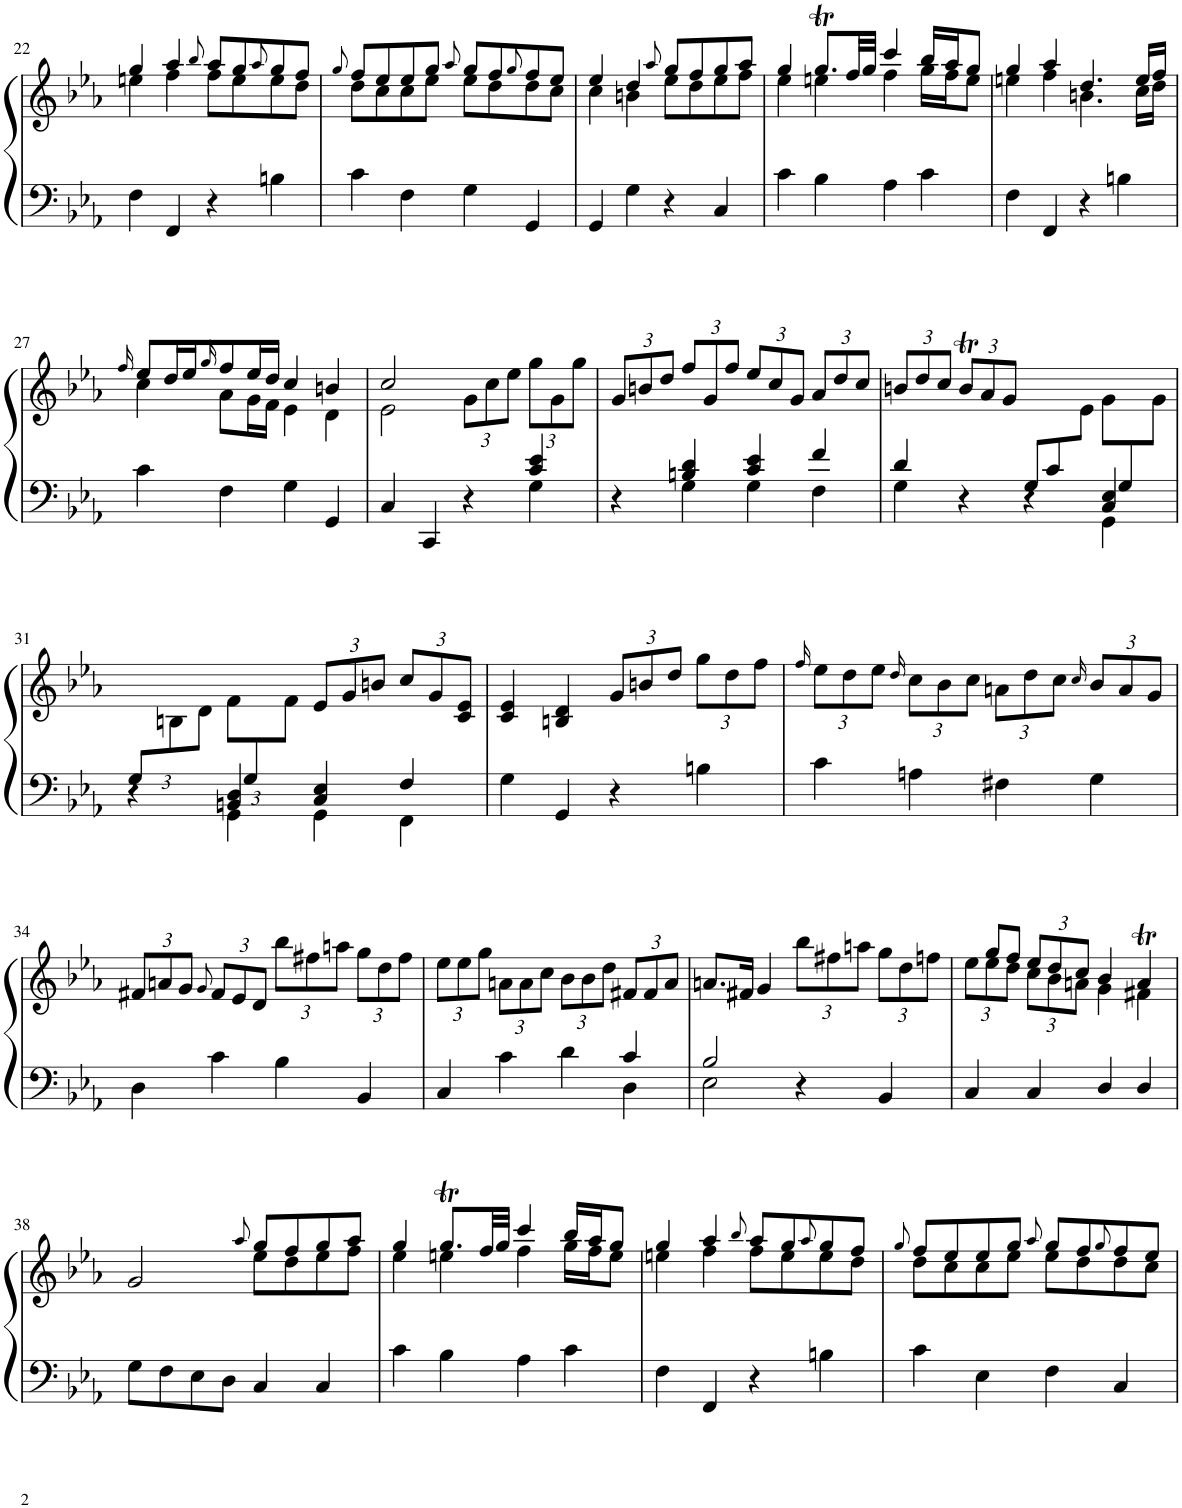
**kern	**kern
*part1	*part1
*staff2	*staff1
*I"Piano	*
*I'Pno.	*
!!LO:PB:g=z
*clefF4	*clefG2
*k[b-e-a-]	*k[b-e-a-]
*M2/2	*M2/2
*met(c|)	*met(c|)
=22	=22
*	*^
4F\	4gg/	4een\
4FF/	4aa-/	4ff\
.	8qbb-/	.
4r	8aa-/L	8ff\L
.	8gg/	8ee\
.	8qaa-/	.
4Bn\	8gg/	8ee\
.	8ff/J	8dd\J
=23	=23	=23
.	8qgg/	.
4c\	8ff/L	8dd\L
.	8ee-/	8cc\
4F\	8ee-/	8cc\
.	8gg/J	8ee-\J
.	8qaa-/	.
4G\	8gg/L	8ee-\L
.	8ff/	8dd\
.	8qgg/	.
4GG/	8ff/	8dd\
.	8ee-/J	8cc\J
=24	=24	=24
4GG/	4ee-/	4cc\
4G\	4dd/	4bn\
.	8qaa-/	.
4r	8gg/L	8ee-\L
.	8ff/	8dd\
4C/	8gg/	8ee-\
.	8aa-/J	8ff\J
=25	=25	=25
4c\	4gg/	4ee-\
4B-\	8.ggt/L	4een\
.	32ff/LL	.
.	32gg/JJJ	.
4A-\	4ccc/	4ff\
4c\	16bb-/LL	16gg\LL
.	16aa-/J	16ff\J
.	8gg/J	8ee\J
=26	=26	=26
4F\	4gg/	4een\
4FF/	4aa-/	4ff\
4r	4.dd/	4.bn\
4Bn\	.	.
.	16ee/LL	16cc\LL
.	16ff/JJ	16dd\JJ
!!LO:LB:g=z	!!
=27	=27	=27
.	16qff/	.
4c\	8ee-/L	4cc\
.	16dd/L	.
.	16ee-/J	.
.	16qgg/	.
4F\	8ff/	8a-\L
.	16ee-/L	16g\L
.	16dd/JJ	16f\JJ
4G\	4cc/	4e-\
4GG/	4bn/	4d\
=28	=28	=28
*^	*	*
4C/	2.ryy	2cc/	2e-\
4CC/	.	.	.
*	*	*Xbrackettup	*
4r	.	12g\L	2ryy
.	.	12cc\	.
.	.	12ee-\J	.
4c/ 4e-/	4G\	12gg\L	.
.	.	12g\	.
.	.	12gg\J	.
*	*	*v	*v
=29	=29	=29
4r	4ryy	12g/L
.	.	12bn/
.	.	12dd/J
4Bn/ 4d/	4G\	12ff/L
.	.	12g/
.	.	12ff/J
4c/ 4e-/	4G\	12ee-/L
.	.	12cc/
.	.	12g/J
4f/	4F\	12a-/L
.	.	12dd/
.	.	12cc/J
=30	=30	=30
*	*^	*
2ryy	4d/	4G\	12bn/L
.	.	.	12dd/
.	.	.	12cc/J
.	4r	2ryy	12bt/L
.	.	.	12a-/
.	.	.	12g/J
*Xbrackettup	*	*	*
12G/L	4r	.	6ryy
12c/	.	.	.
6ryy	.	.	12e-\J
.	4C/ 4E-/	4GG\	12g\L
12G/	.	.	12ryy
12ryy	.	.	12g\J
!!LO:LB:g=z
=31	=31	=31	=31
12G/L	4r	4ryy	12ryy
4ryy	.	.	12Bn\
.	.	.	12d\J
.	4BBn/ 4D/	4GG\	12f\L
12G/	.	.	12ryy
12%7ryy	.	.	12f\J
.	4C/ 4E-/	4GG\	12e-/L
.	.	.	12g/
.	.	.	12bn/J
.	4F/	4FF\	12cc/L
.	.	.	12g/
.	.	.	12c/ 12e-/J
*v	*v	*v	*
=32	=32
4G\	4c/ 4e-/
4GG/	4Bn/ 4d/
4r	12g/L
.	12bn/
.	12dd/J
4Bn\	12gg\L
.	12dd\
.	12ff\J
=33	=33
.	16qff/
4c\	12ee-\L
.	12dd\
.	12ee-\J
.	16qdd/
4An\	12cc\L
.	12b-\
.	12cc\J
4F#X\	12an\L
.	12dd\
.	12cc\J
.	16qcc/
4G\	12b-/L
.	12a/
.	12g/J
!!LO:LB:g=z
=34	=34
4D\	12f#X/L
.	12an/
.	12g/J
.	8qg/
4c\	12f#/L
.	12e-/
.	12d/J
4B-\	12bb-\L
.	12ff#X\
.	12aan\J
4BB-/	12gg\L
.	12dd\
.	12ff#\J
=35	=35
*^	*
4C/	2.ryy	12ee-\L
.	.	12ee-\
.	.	12gg\J
4c\	.	12an\L
.	.	12a\
.	.	12cc\J
4d\	.	12b-\L
.	.	12b-\
.	.	12dd\J
4c/	4D\	12f#X/L
.	.	12f#/
.	.	12a/J
=36	=36	=36
2B-/	2E-\	8.an/L
.	.	16f#X/Jk
.	.	4g/
4r	2ryy	12bb-\L
.	.	12ff#X\
.	.	12aan\J
4BB-/	.	12gg\L
.	.	12dd\
.	.	12ffn\J
*v	*v	*
=37	=37
*	*^
*	*	*brackettup
4C/	12ee-\L	12ryy
.	12ee-\	12gg/L
.	12dd\J	12ff/J
*	*Xbrackettup	*
4C/	12cc\L	12ee-/L
.	12b-\	12dd/
.	12an\J	12cc/J
4D/	4b-/	4g\
4D/	4at/	4f#X\
!!LO:LB:g=z	!!
=38	=38	=38
8G\L	2g/	2ryy
8F\	.	.
8E-\	.	.
8D\J	.	.
.	8qaa-/	.
4C/	8gg/L	8ee-\L
.	8ff/	8dd\
4C/	8gg/	8ee-\
.	8aa-/J	8ff\J
=39	=39	=39
4c\	4gg/	4ee-\
4B-\	8.ggt/L	4een\
.	32ff/LL	.
.	32gg/JJJ	.
4A-\	4ccc/	4ff\
4c\	16bb-/LL	16gg\LL
.	16aa-/J	16ff\J
.	8gg/J	8ee\J
=40	=40	=40
4F\	4gg/	4een\
4FF/	4aa-/	4ff\
.	8qbb-/	.
4r	8aa-/L	8ff\L
.	8gg/	8ee\
.	8qaa-/	.
4Bn\	8gg/	8ee\
.	8ff/J	8dd\J
=41	=41	=41
.	8qgg/	.
4c\	8ff/L	8dd\L
.	8ee-/	8cc\
4E-\	8ee-/	8cc\
.	8gg/J	8ee-\J
.	8qaa-/	.
4F\	8gg/L	8ee-\L
.	8ff/	8dd\
.	8qgg/	.
4C/	8ff/	8dd\
.	8ee-/J	8cc\J
*	*v	*v
=	=
*-	*-
